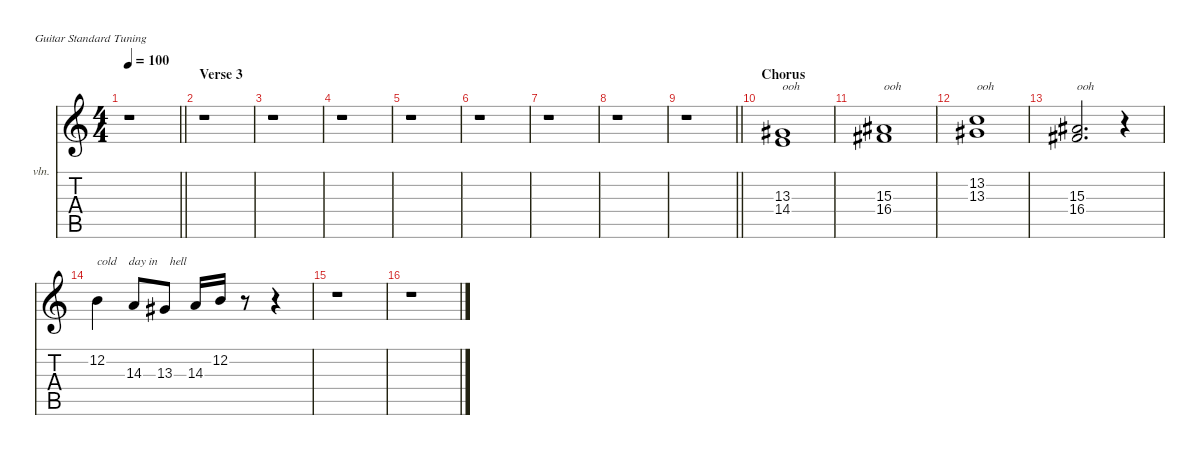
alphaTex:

\defaultSystemsLayout 4
\hideDynamics
\bracketExtendMode nobrackets
\firstSystemTrackNameOrientation horizontal
\otherSystemsTrackNameOrientation horizontal
\track ("Backing Vox" "vln.") {instrument violin}
\staff {score tabs}
\tuning (E4 B3 G3 D3 A2 E2)
\ts (4 4)
\tempo 100
\clef g2
\barLineRight lightlight
\ks c
r.1{dy f} |
\section ("" "Verse 3")
r.1 |
r.1 |
r.1 |
r.1 |
r.1 |
r.1 |
r.1 |
\barLineRight lightlight
r.1 |
\section ("" "Chorus")
(13.3{acc #} 14.4).1{txt "ooh"} |
(15.3{acc #} 16.4{acc #}).1{txt "ooh"} |
(13.2 13.3{acc #}).1{txt "ooh"} |
(15.3{acc #} 16.4{acc #}).2{d txt "ooh"} r.4 |
12.2.4{txt "cold    day in    hell"} 14.3.8 13.3{acc #}.8 14.3.16 12.2.16 r.8 r.4 |
r.1 |
r.1
